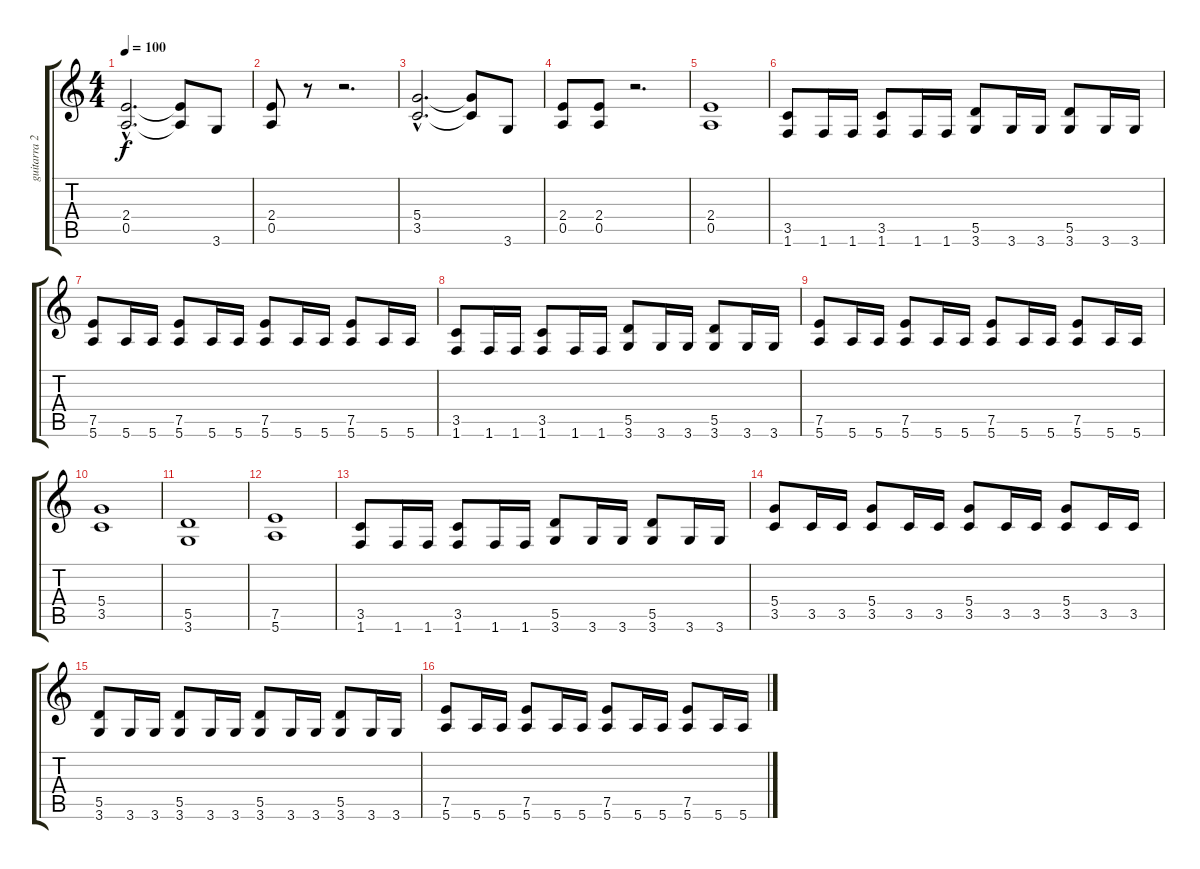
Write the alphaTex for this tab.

\track ("guitarra 2" "guitarra 2") {instrument overdrivenguitar}
\staff {score tabs}
\tuning (E4 B3 G3 D3 A2 E2) {hide}
\ts (4 4)
\tempo 100
\clef g2
\ks c
(2.4{hac t} 0.5{hac t}).2{d dy f} (2.4{t} 0.5{t}).8 3.6.8 |
(2.4 0.5).8 r.8 r.2{d} |
(5.4{hac} 3.5{hac}).2{d} (5.4{t} 3.5{t}).8 3.6.8 |
(2.4 0.5).8 (2.4 0.5).8 r.2{d} |
(2.4 0.5).1 |
(3.5 1.6).8 1.6.16 1.6.16 (3.5 1.6).8 1.6.16 1.6.16 (5.5 3.6).8 3.6.16 3.6.16 (5.5 3.6).8 3.6.16 3.6.16 |
(7.5 5.6).8 5.6.16 5.6.16 (7.5 5.6).8 5.6.16 5.6.16 (7.5 5.6).8 5.6.16 5.6.16 (7.5 5.6).8 5.6.16 5.6.16 |
(3.5 1.6).8 1.6.16 1.6.16 (3.5 1.6).8 1.6.16 1.6.16 (5.5 3.6).8 3.6.16 3.6.16 (5.5 3.6).8 3.6.16 3.6.16 |
(7.5 5.6).8 5.6.16 5.6.16 (7.5 5.6).8 5.6.16 5.6.16 (7.5 5.6).8 5.6.16 5.6.16 (7.5 5.6).8 5.6.16 5.6.16 |
\section ("" "")
(5.4 3.5).1 |
(5.5 3.6).1 |
(7.5 5.6).1 |
(3.5 1.6).8 1.6.16 1.6.16 (3.5 1.6).8 1.6.16 1.6.16 (5.5 3.6).8 3.6.16 3.6.16 (5.5 3.6).8 3.6.16 3.6.16 |
(5.4 3.5).8 3.5.16 3.5.16 (5.4 3.5).8 3.5.16 3.5.16 (5.4 3.5).8 3.5.16 3.5.16 (5.4 3.5).8 3.5.16 3.5.16 |
(5.5 3.6).8 3.6.16 3.6.16 (5.5 3.6).8 3.6.16 3.6.16 (5.5 3.6).8 3.6.16 3.6.16 (5.5 3.6).8 3.6.16 3.6.16 |
(7.5 5.6).8 5.6.16 5.6.16 (7.5 5.6).8 5.6.16 5.6.16 (7.5 5.6).8 5.6.16 5.6.16 (7.5 5.6).8 5.6.16 5.6.16
